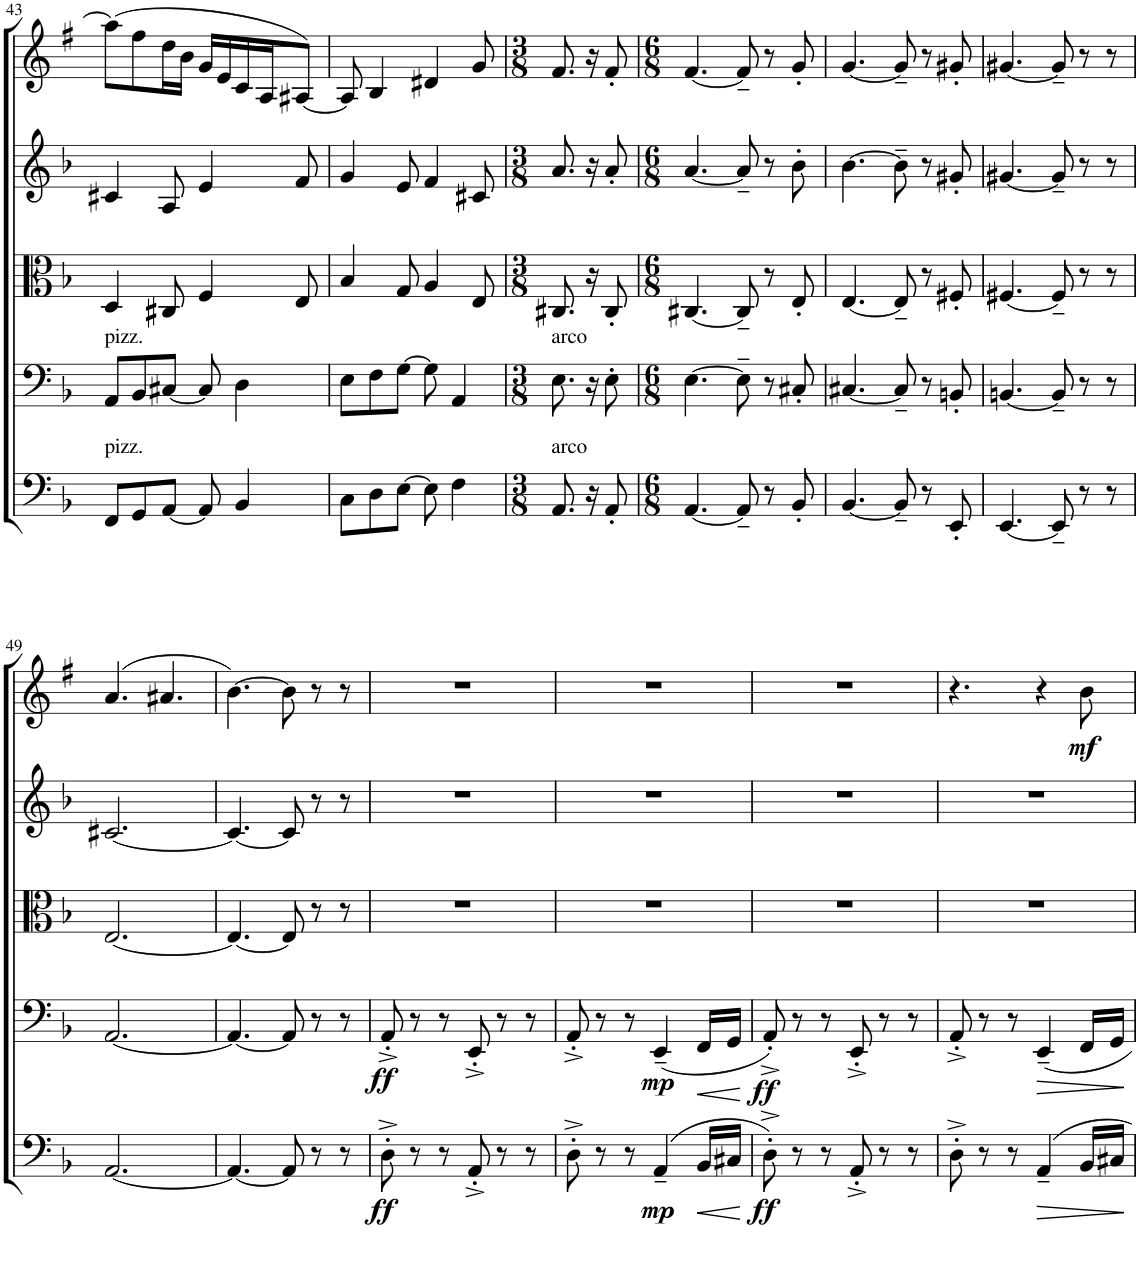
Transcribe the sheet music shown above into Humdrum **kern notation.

**kern	**dynam	**kern	**dynam	**kern	**kern	**kern	**dynam
*part5	*part5	*part4	*part4	*part3	*part2	*part1	*part1
*staff5	*staff5	*staff4	*staff4	*staff3	*staff2	*staff1	*staff1
*I"Double Bass	*	*I"Violoncello	*	*I"Viola	*I"Violin	*I"Clarinet	*
*	*	*I'Vc	*	*I'Vla	*I'Vln	*I'Cl	*
!!LO:PB:g=z
*clefF4	*	*clefF4	*	*clefC3	*clefG2	*clefG2	*
*Trd7c12	*	*	*	*	*	*Trd1c2	*
*k[b-]	*	*k[b-]	*	*k[b-]	*k[b-]	*k[f#]	*
*M6/8	*	*M6/8	*	*M6/8	*M6/8	*M6/8	*
=43	=43	=43	=43	=43	=43	=43	=43
!	!	!LO:TX:a:t=pizz.	!	!	!	!	!
!LO:TX:a:t=pizz.	!	!	!	!	!	!	!
8FF/L	.	8AA/L	.	4D/	4c#X/	(8aa\L]	.
8GG/	.	8BB-/	.	.	.	8ff#\	.
[8AA/J	.	[8C#X/J	.	8C#X/	8A/	16dd\L	.
.	.	.	.	.	.	16b\JJ	.
8AA/]	.	8C#/]	.	4F/	4e/	16g/LL	.
.	.	.	.	.	.	16e/	.
4BB-/	.	4D\	.	.	.	16c/	.
.	.	.	.	.	.	16A/J	.
.	.	.	.	8E/	8f/	[8A#X/J)	.
=44	=44	=44	=44	=44	=44	=44	=44
8C\L	.	8E\L	.	4B-/	4g/	8A#/]	.
8D\	.	8F\	.	.	.	4B/	.
[8E\J	.	[8G\J	.	8G/	8e/	.	.
8E\]	.	8G\]	.	4A/	4f/	4d#X/	.
4F\	.	4AA/	.	.	.	.	.
.	.	.	.	8E/	8c#X/	8g/	.
=45	=45	=45	=45	=45	=45	=45	=45
*M3/8	*	*M3/8	*	*M3/8	*M3/8	*M3/8	*
!	!	!LO:TX:a:t=arco	!	!	!	!	!
!LO:TX:a:t=arco	!	!	!	!	!	!	!
8.AA/	.	8.E\	.	8.C#X/	8.a/	8.f#/	.
16r	.	16r	.	16r	16r	16r	.
8AA'/	.	8E'\	.	8C#'/	8a'/	8f#'/	.
=46	=46	=46	=46	=46	=46	=46	=46
*M6/8	*	*M6/8	*	*M6/8	*M6/8	*M6/8	*
[4.AA/	.	[4.E\	.	[4.C#X/	[4.a/	[4.f#/	.
8AA~/]	.	8E~\]	.	8C#~/]	8a~/]	8f#~/]	.
8r	.	8r	.	8r	8r	8r	.
8BB-'/	.	8C#X'/	.	8E'/	8b-'\	8g'/	.
=47	=47	=47	=47	=47	=47	=47	=47
[4.BB-/	.	[4.C#X/	.	[4.E/	[4.b-\	[4.g/	.
8BB-~/]	.	8C#~/]	.	8E~/]	8b-~\]	8g~/]	.
8r	.	8r	.	8r	8r	8r	.
8EE'/	.	8BBn'/	.	8F#X'/	8g#X'/	8g#X'/	.
=48	=48	=48	=48	=48	=48	=48	=48
[4.EE/	.	[4.BBn/	.	[4.F#X/	[4.g#X/	[4.g#X/	.
8EE~/]	.	8BB~/]	.	8F#~/]	8g#~/]	8g#~/]	.
8r	.	8r	.	8r	8r	8r	.
8r	.	8r	.	8r	8r	8r	.
!!LO:LB:g=z
=49	=49	=49	=49	=49	=49	=49	=49
[2.AA/	.	[2.AA/	.	[2.E/	[2.c#X/	(4.a/	.
.	.	.	.	.	.	4.a#X/	.
=50	=50	=50	=50	=50	=50	=50	=50
4.AA/_	.	4.AA/_	.	4.E/_	4.c#/_	[4.b\)	.
8AA/]	.	8AA/]	.	8E/]	8c#/]	8b\]	.
8r	.	8r	.	8r	8r	8r	.
8r	.	8r	.	8r	8r	8r	.
=51	=51	=51	=51	=51	=51	=51	=51
!	!LO:DY:b	!	!LO:DY:b	!	!	!	!
8D'^\	ff	8AA'^/	ff	2.r	2.r	2.r	.
8r	.	8r	.	.	.	.	.
8r	.	8r	.	.	.	.	.
8AA'^/	.	8EE'^/	.	.	.	.	.
8r	.	8r	.	.	.	.	.
8r	.	8r	.	.	.	.	.
=52	=52	=52	=52	=52	=52	=52	=52
8D'^\	.	8AA'^/	.	2.r	2.r	2.r	.
8r	.	8r	.	.	.	.	.
8r	.	8r	.	.	.	.	.
!	!LO:DY:b	!	!LO:DY:b	!	!	!	!
(4AA~/	mp	(4EE~/	mp	.	.	.	.
!	!LO:HP:b	!	!LO:HP:b	!	!	!	!
16BB-/LL	<	16FF/LL	<	.	.	.	.
16C#X/JJ	.	16GG/JJ	.	.	.	.	.
.	[	.	[	.	.	.	.
=53	=53	=53	=53	=53	=53	=53	=53
!	!LO:DY:b	!	!LO:DY:b	!	!	!	!
8D'^\)	ff	8AA'^/)	ff	2.r	2.r	2.r	.
8r	.	8r	.	.	.	.	.
8r	.	8r	.	.	.	.	.
8AA'^/	.	8EE'^/	.	.	.	.	.
8r	.	8r	.	.	.	.	.
8r	.	8r	.	.	.	.	.
=54	=54	=54	=54	=54	=54	=54	=54
8D'^\	.	8AA'^/	.	2.r	2.r	4.r	.
8r	.	8r	.	.	.	.	.
8r	.	8r	.	.	.	.	.
!	!LO:HP:b	!	!LO:HP:b	!	!	!	!
4AA~/	>	4EE~/	>	.	.	4r	.
!	!	!	!	!	!	!	!LO:DY:b
16BB-/LL	.	16FF/LL	.	.	.	8b\	mf
16C#X/JJ	.	16GG/JJ	.	.	.	.	.
.	]	.	]	.	.	.	.
=	=	=	=	=	=	=	=
*-	*-	*-	*-	*-	*-	*-	*-
